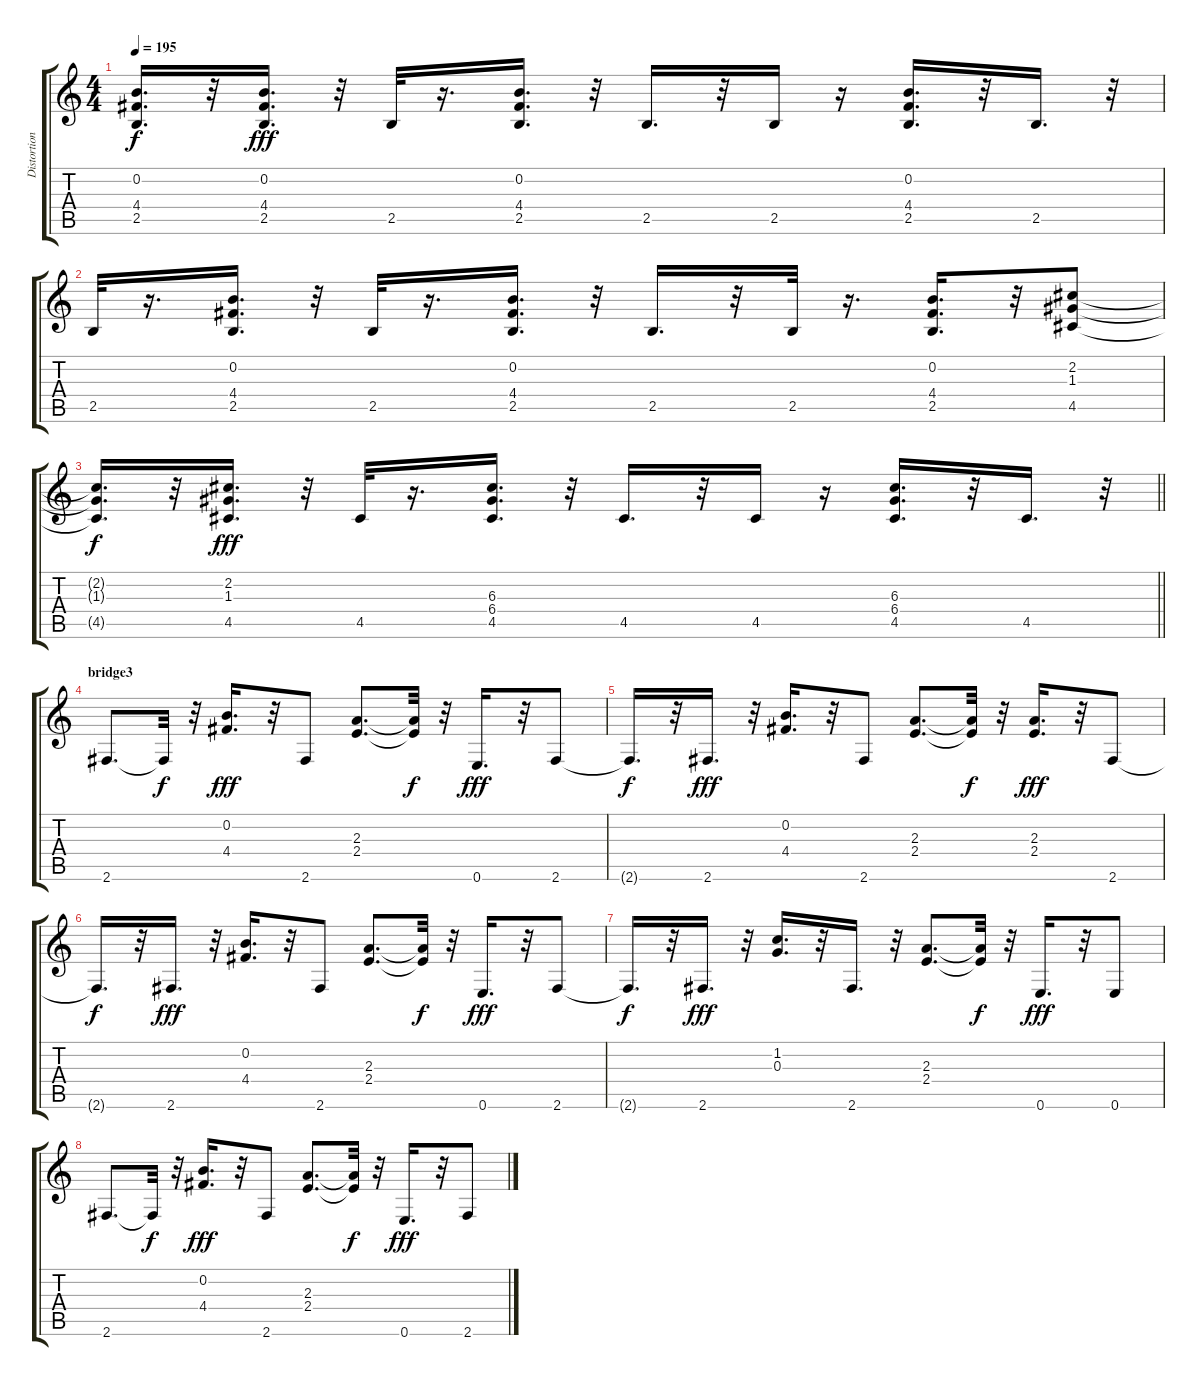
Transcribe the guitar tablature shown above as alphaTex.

\track ("Distortion" "Distortion") {instrument distortionguitar}
\staff {score tabs}
\tuning (E4 B3 G3 D3 A2 E2) {hide}
\ts (4 4)
\tempo 195
\clef g2
\ks c
(0.2{t} 4.4{t} 2.5{t}).16{d dy f} r.32 (0.2 4.4 2.5).16{d dy fff} r.32 2.5.32 r.16{d} (0.2 4.4 2.5).16{d} r.32 2.5.16{d} r.32 2.5.16 r.16 (0.2 4.4 2.5).16{d} r.32 2.5.16{d} r.32 |
2.5.32 r.16{d} (0.2 4.4 2.5).16{d} r.32 2.5.32 r.16{d} (0.2 4.4 2.5).16{d} r.32 2.5.16{d} r.32 2.5.32 r.16{d} (0.2 4.4 2.5).16{d} r.32 (2.2 1.3 4.5).8 |
\barLineRight lightlight
(2.2{t} 1.3{t} 4.5{t}).16{d dy f} r.32 (2.2 1.3 4.5).16{d dy fff} r.32 4.5.32 r.16{d} (6.3 6.4 4.5).16{d} r.32 4.5.16{d} r.32 4.5.16 r.16 (6.3 6.4 4.5).16{d} r.32 4.5.16{d} r.32 |
\section ("" "bridge3")
2.6.8{d} 2.6{t}.32{dy f} r.32 (0.2 4.4).16{d dy fff} r.32 2.6.8 (2.3 2.4).8{d} (2.3{t} 2.4{t}).32{dy f} r.32 0.6.16{d dy fff} r.32 2.6.8 |
2.6{t}.16{d dy f} r.32 2.6.16{d dy fff} r.32 (0.2 4.4).16{d} r.32 2.6.8 (2.3 2.4).8{d} (2.3{t} 2.4{t}).32{dy f} r.32 (2.3 2.4).16{d dy fff} r.32 2.6.8 |
2.6{t}.16{d dy f} r.32 2.6.16{d dy fff} r.32 (0.2 4.4).16{d} r.32 2.6.8 (2.3 2.4).8{d} (2.3{t} 2.4{t}).32{dy f} r.32 0.6.16{d dy fff} r.32 2.6.8 |
2.6{t}.16{d dy f} r.32 2.6.16{d dy fff} r.32 (1.2 0.3).16{d} r.32 2.6.16{d} r.32 (2.3 2.4).8{d} (2.3{t} 2.4{t}).32{dy f} r.32 0.6.16{d dy fff} r.32 0.6.8 |
2.6.8{d} 2.6{t}.32{dy f} r.32 (0.2 4.4).16{d dy fff} r.32 2.6.8 (2.3 2.4).8{d} (2.3{t} 2.4{t}).32{dy f} r.32 0.6.16{d dy fff} r.32 2.6.8
